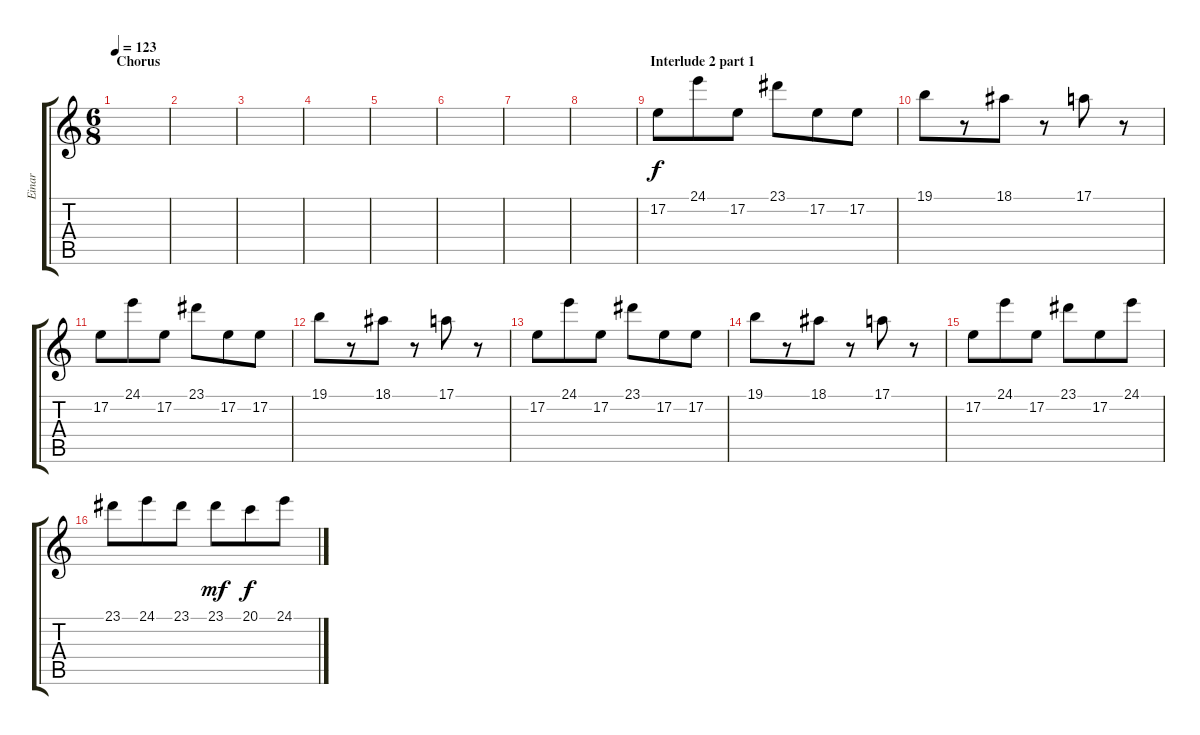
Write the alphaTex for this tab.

\track ("Einar" "Einar") {instrument stringensemble1}
\staff {score tabs}
\tuning (E4 B3 G3 D3 A2 E2) {hide}
\ts (6 8)
\section ("" "Chorus")
\tempo 123
\clef g2
\ks c
|
|
|
|
|
|
|
|
\section ("" "Interlude 2 part 1 ")
17.2.8 24.1.8 17.2.8 23.1.8 17.2.8 17.2.8 |
19.1.8 r.8 18.1.8 r.8 17.1.8 r.8 |
17.2.8 24.1.8 17.2.8 23.1.8 17.2.8 17.2.8 |
19.1.8 r.8 18.1.8 r.8 17.1.8 r.8 |
17.2.8 24.1.8 17.2.8 23.1.8 17.2.8 17.2.8 |
19.1.8 r.8 18.1.8 r.8 17.1.8 r.8 |
17.2.8 24.1.8 17.2.8 23.1.8 17.2.8 24.1.8 |
23.1.8 24.1.8 23.1.8 23.1.8{dy mf} 20.1.8{dy f} 24.1.8
